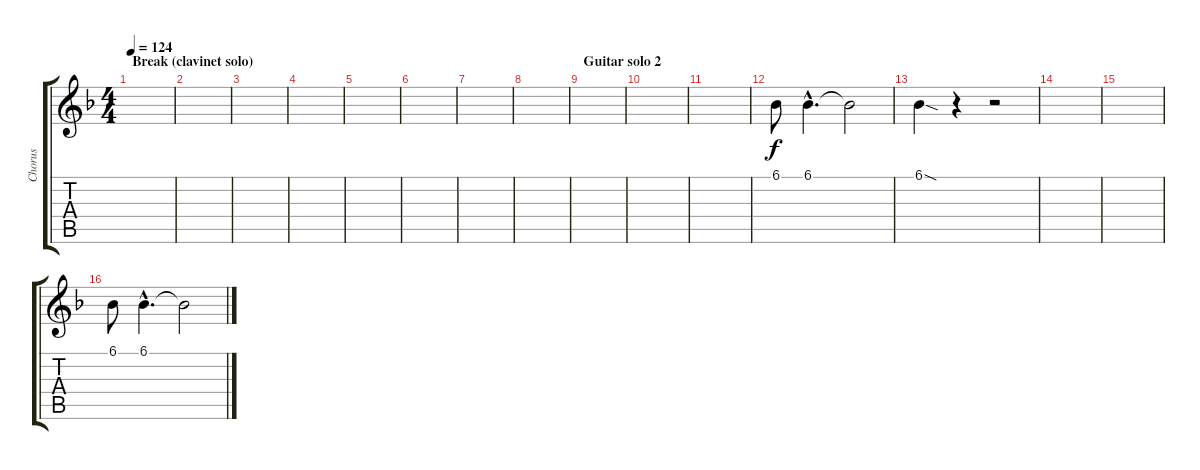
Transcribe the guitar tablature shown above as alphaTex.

\track ("Chorus" "Chorus") {instrument choiraahs}
\staff {score tabs}
\tuning (E4 B3 G3 D3 A2 E2) {hide}
\ts (4 4)
\section ("" "Break (clavinet solo)")
\tempo 124
\clef g2
\ks f
|
|
|
|
|
|
|
|
\section ("" "Guitar solo 2")
|
|
|
6.1.8 6.1{hac}.4{d} 6.1{t}.2 |
6.1{sod}.4 r.4 r.2 |
|
|
6.1.8 6.1{hac}.4{d} 6.1{t}.2
